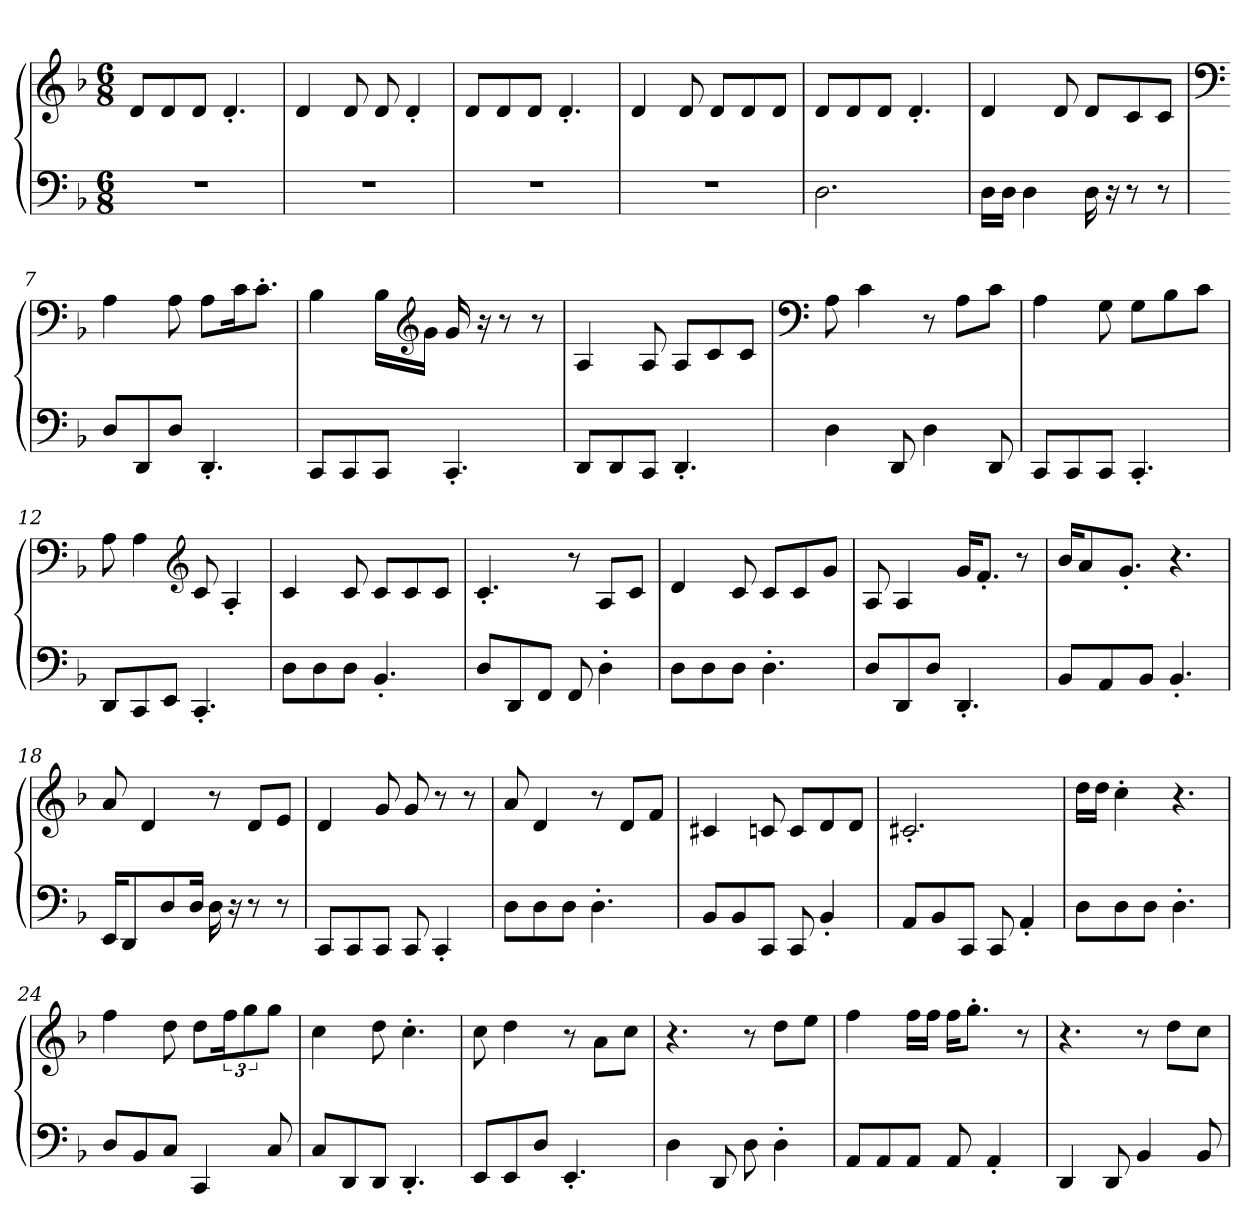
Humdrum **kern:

**kern	**kern
*part1	*part1
*staff2	*staff1
*clefF4	*clefG2
*k[b-]	*k[b-]
*M6/8	*M6/8
=1	=1
2.r	8dL
.	8d
.	8dJ
.	4.d'
=2	=2
2.r	4d
.	8d
.	8d
.	4d'
=3	=3
2.r	8dL
.	8d
.	8dJ
.	4.d'
=4	=4
2.r	4d
.	8d
.	8dL
.	8d
.	8dJ
=5	=5
2.D	8dL
.	8d
.	8dJ
.	4.d'
=6	=6
16DLL	4d
16DJJ	.
4D	.
.	8d
16D	8dL
16r	.
8r	8c
8r	8cJ
=7	=7
*	*clefF4
8DL	4A
8DD	.
8DJ	8A
4.DD'	8AL
.	16ck
.	8.c'J
=8	=8
8CCL	4B-
8CC	.
8CCJ	16B-LL
*	*clefG2
.	16gJJ
4.CC'	16g
.	16r
.	8r
.	8r
=9	=9
8DDL	4A
8DD	.
8CCJ	8A
4.DD'	8AL
.	8c
.	8cJ
=10	=10
*	*clefF4
4D	8A
.	4c
8DD	.
4D	8r
.	8AL
8DD	8cJ
=11	=11
8CCL	4A
8CC	.
8CCJ	8G
4.CC'	8GL
.	8B-
.	8cJ
=12	=12
8DDL	8A
8CC	4A
8EEJ	.
*	*clefG2
4.CC'	8c
.	4A'
=13	=13
8DL	4c
8D	.
8DJ	8c
4.BB-'	8cL
.	8c
.	8cJ
=14	=14
8DL	4.c'
8DD	.
8FFJ	.
8FF	8r
4D'	8AL
.	8cJ
=15	=15
8DL	4d
8D	.
8DJ	8c
4.D'	8cL
.	8c
.	8gJ
=16	=16
8DL	8A
8DD	4A
8DJ	.
4.DD'	16gKL
.	8.f'J
.	8r
=17	=17
8BB-L	16b-KL
.	8a
8AA	.
.	8.g'J
8BB-J	.
4.BB-'	4.r
=18	=18
16EEKL	8a
8DD	.
.	4d
8D	.
16DJk	.
16D	8r
16r	.
8r	8dL
8r	8eJ
=19	=19
8CCL	4d
8CC	.
8CCJ	8g
8CC	8g
4CC'	8r
.	8r
=20	=20
8DL	8a
8D	4d
8DJ	.
4.D'	8r
.	8dL
.	8fJ
=21	=21
8BB-L	4c#X
8BB-	.
8CCJ	8cn
8CC	8cL
4BB-'	8d
.	8dJ
=22	=22
8AAL	2.c#X'
8BB-	.
8CCJ	.
8CC	.
4AA'	.
=23	=23
8DL	16ddLL
.	16ddJJ
8D	4cc'
8DJ	.
4.D'	4.r
=24	=24
8DL	4ff
8BB-	.
8CJ	8dd
4CC	8ddL
.	24ffk
.	12gg
8C	8ggJ
=25	=25
8CL	4cc
8DD	.
8DDJ	8dd
4.DD'	4.cc'
=26	=26
8EEL	8cc
8EE	4dd
8DJ	.
4.EE'	8r
.	8aL
.	8ccJ
=27	=27
4D	4.r
8DD	.
8D	8r
4D'	8ddL
.	8eeJ
=28	=28
8AAL	4ff
8AA	.
8AAJ	16ffLL
.	16ffJJ
8AA	16ffKL
.	8.gg'J
4AA'	.
.	8r
=29	=29
4DD	4.r
8DD	.
4BB-	8r
.	8ddL
8BB-	8ccJ
=	=
*-	*-
